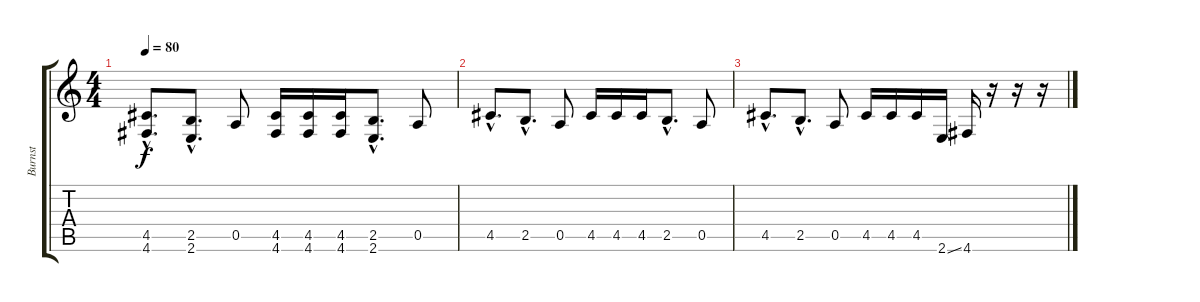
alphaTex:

\track ("Burnst" "Burnst") {instrument overdrivenguitar}
\staff {score tabs}
\tuning (E4 B3 G3 D3 A2 D2) {hide}
\ts (4 4)
\tempo 80
\clef g2
\ks c
(4.5{hac} 4.6{hac}).8{d dy f} (2.5{hac} 2.6{hac}).8{d} 0.5.8 (4.5 4.6).16 (4.5 4.6).16 (4.5 4.6).16 (2.5{hac} 2.6{hac}).8{d} 0.5.8 |
4.5{hac}.8{d} 2.5{hac}.8{d} 0.5.8 4.5.16 4.5.16 4.5.16 2.5{hac}.8{d} 0.5.8 |
4.5{hac}.8{d} 2.5{hac}.8{d} 0.5.8 4.5.16 4.5.16 4.5.16 2.6{ss}.16 4.6.16 r.16 r.16 r.16
